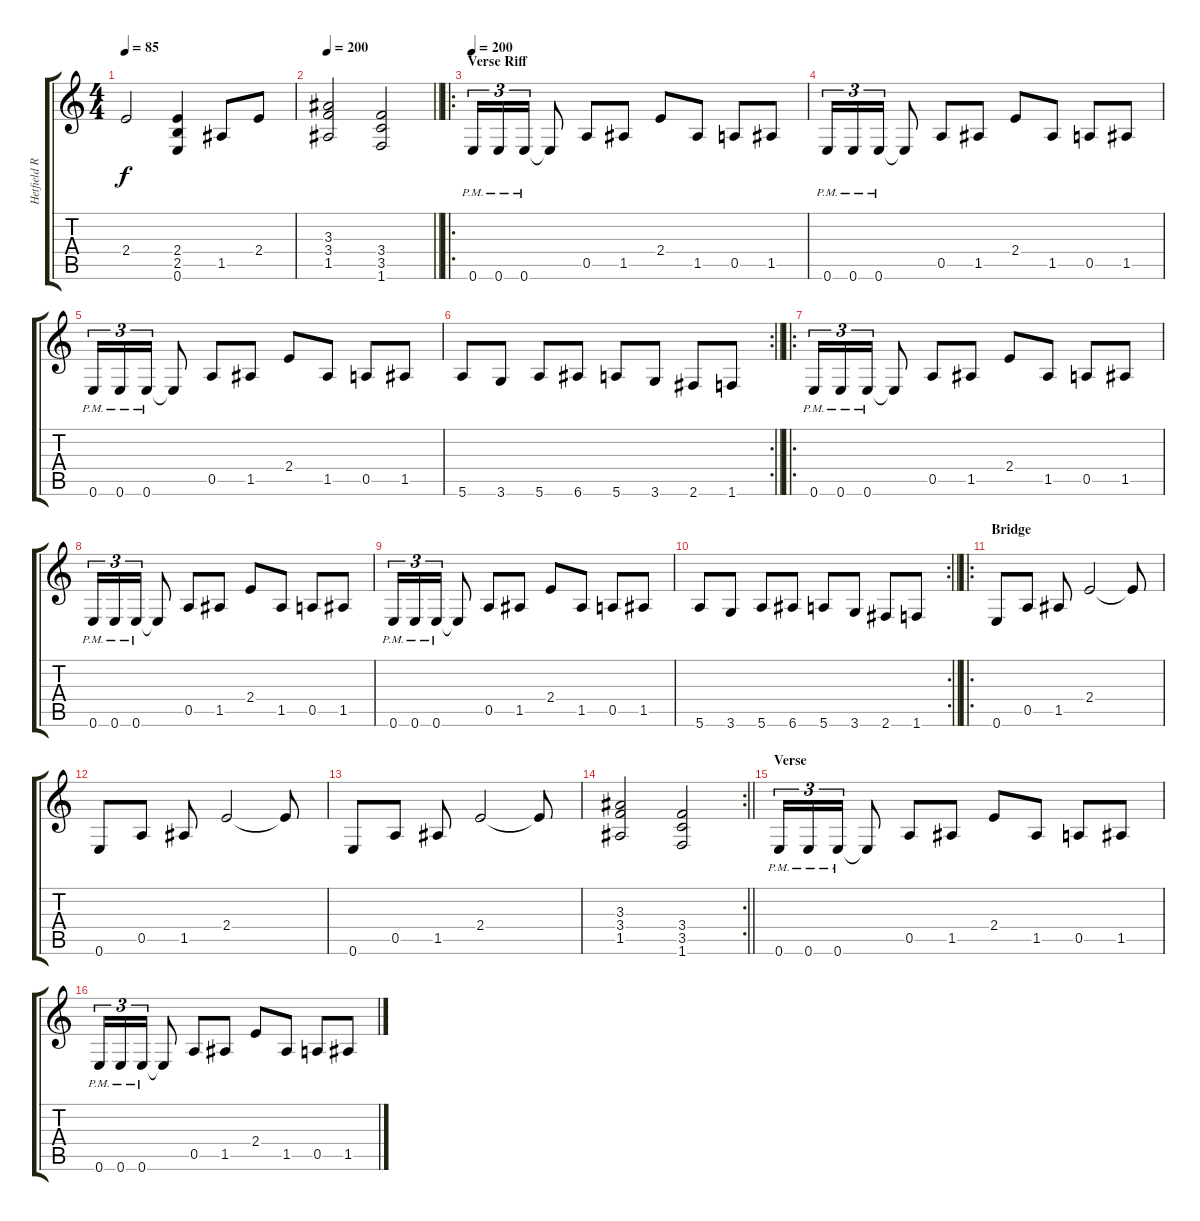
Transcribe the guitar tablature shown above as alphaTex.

\track ("Hetfield Rhythm" "Hetfield R") {instrument distortionguitar}
\staff {score tabs}
\tuning (E4 B3 G3 D3 A2 E2) {hide}
\ts (4 4)
\tempo 85
\clef g2
\ks c
2.4.2{dy f} (2.4 2.5 0.6).4 1.5.8 2.4.8 |
\tempo 200
\barLineRight lightlight
(3.3 3.4 1.5).2 (3.4 3.5 1.6).2 |
\ro
\section ("" "Verse Riff")
\tempo 200
0.6{pm}.16{tu (3 2)} 0.6{pm}.16{tu (3 2)} 0.6{pm}.16{tu (3 2)} 0.6{t}.8 0.5.8 1.5.8 2.4.8 1.5.8 0.5.8 1.5.8 |
0.6{pm}.16{tu (3 2)} 0.6{pm}.16{tu (3 2)} 0.6{pm}.16{tu (3 2)} 0.6{t}.8 0.5.8 1.5.8 2.4.8 1.5.8 0.5.8 1.5.8 |
0.6{pm}.16{tu (3 2)} 0.6{pm}.16{tu (3 2)} 0.6{pm}.16{tu (3 2)} 0.6{t}.8 0.5.8 1.5.8 2.4.8 1.5.8 0.5.8 1.5.8 |
\rc 2
\barLineRight lightlight
5.6.8 3.6.8 5.6.8 6.6.8 5.6.8 3.6.8 2.6.8 1.6.8 |
\ro
0.6{pm}.16{tu (3 2)} 0.6{pm}.16{tu (3 2)} 0.6{pm}.16{tu (3 2)} 0.6{t}.8 0.5.8 1.5.8 2.4.8 1.5.8 0.5.8 1.5.8 |
0.6{pm}.16{tu (3 2)} 0.6{pm}.16{tu (3 2)} 0.6{pm}.16{tu (3 2)} 0.6{t}.8 0.5.8 1.5.8 2.4.8 1.5.8 0.5.8 1.5.8 |
0.6{pm}.16{tu (3 2)} 0.6{pm}.16{tu (3 2)} 0.6{pm}.16{tu (3 2)} 0.6{t}.8 0.5.8 1.5.8 2.4.8 1.5.8 0.5.8 1.5.8 |
\rc 2
\barLineRight lightlight
5.6.8 3.6.8 5.6.8 6.6.8 5.6.8 3.6.8 2.6.8 1.6.8 |
\ro
\section ("" "Bridge")
0.6.8 0.5.8 1.5.8 2.4.2 2.4{t}.8 |
0.6.8 0.5.8 1.5.8 2.4.2 2.4{t}.8 |
0.6.8 0.5.8 1.5.8 2.4.2 2.4{t}.8 |
\rc 2
\barLineRight lightlight
(3.3 3.4 1.5).2 (3.4 3.5 1.6).2 |
\section ("" "Verse")
0.6{pm}.16{tu (3 2)} 0.6{pm}.16{tu (3 2)} 0.6{pm}.16{tu (3 2)} 0.6{t}.8 0.5.8 1.5.8 2.4.8 1.5.8 0.5.8 1.5.8 |
0.6{pm}.16{tu (3 2)} 0.6{pm}.16{tu (3 2)} 0.6{pm}.16{tu (3 2)} 0.6{t}.8 0.5.8 1.5.8 2.4.8 1.5.8 0.5.8 1.5.8
